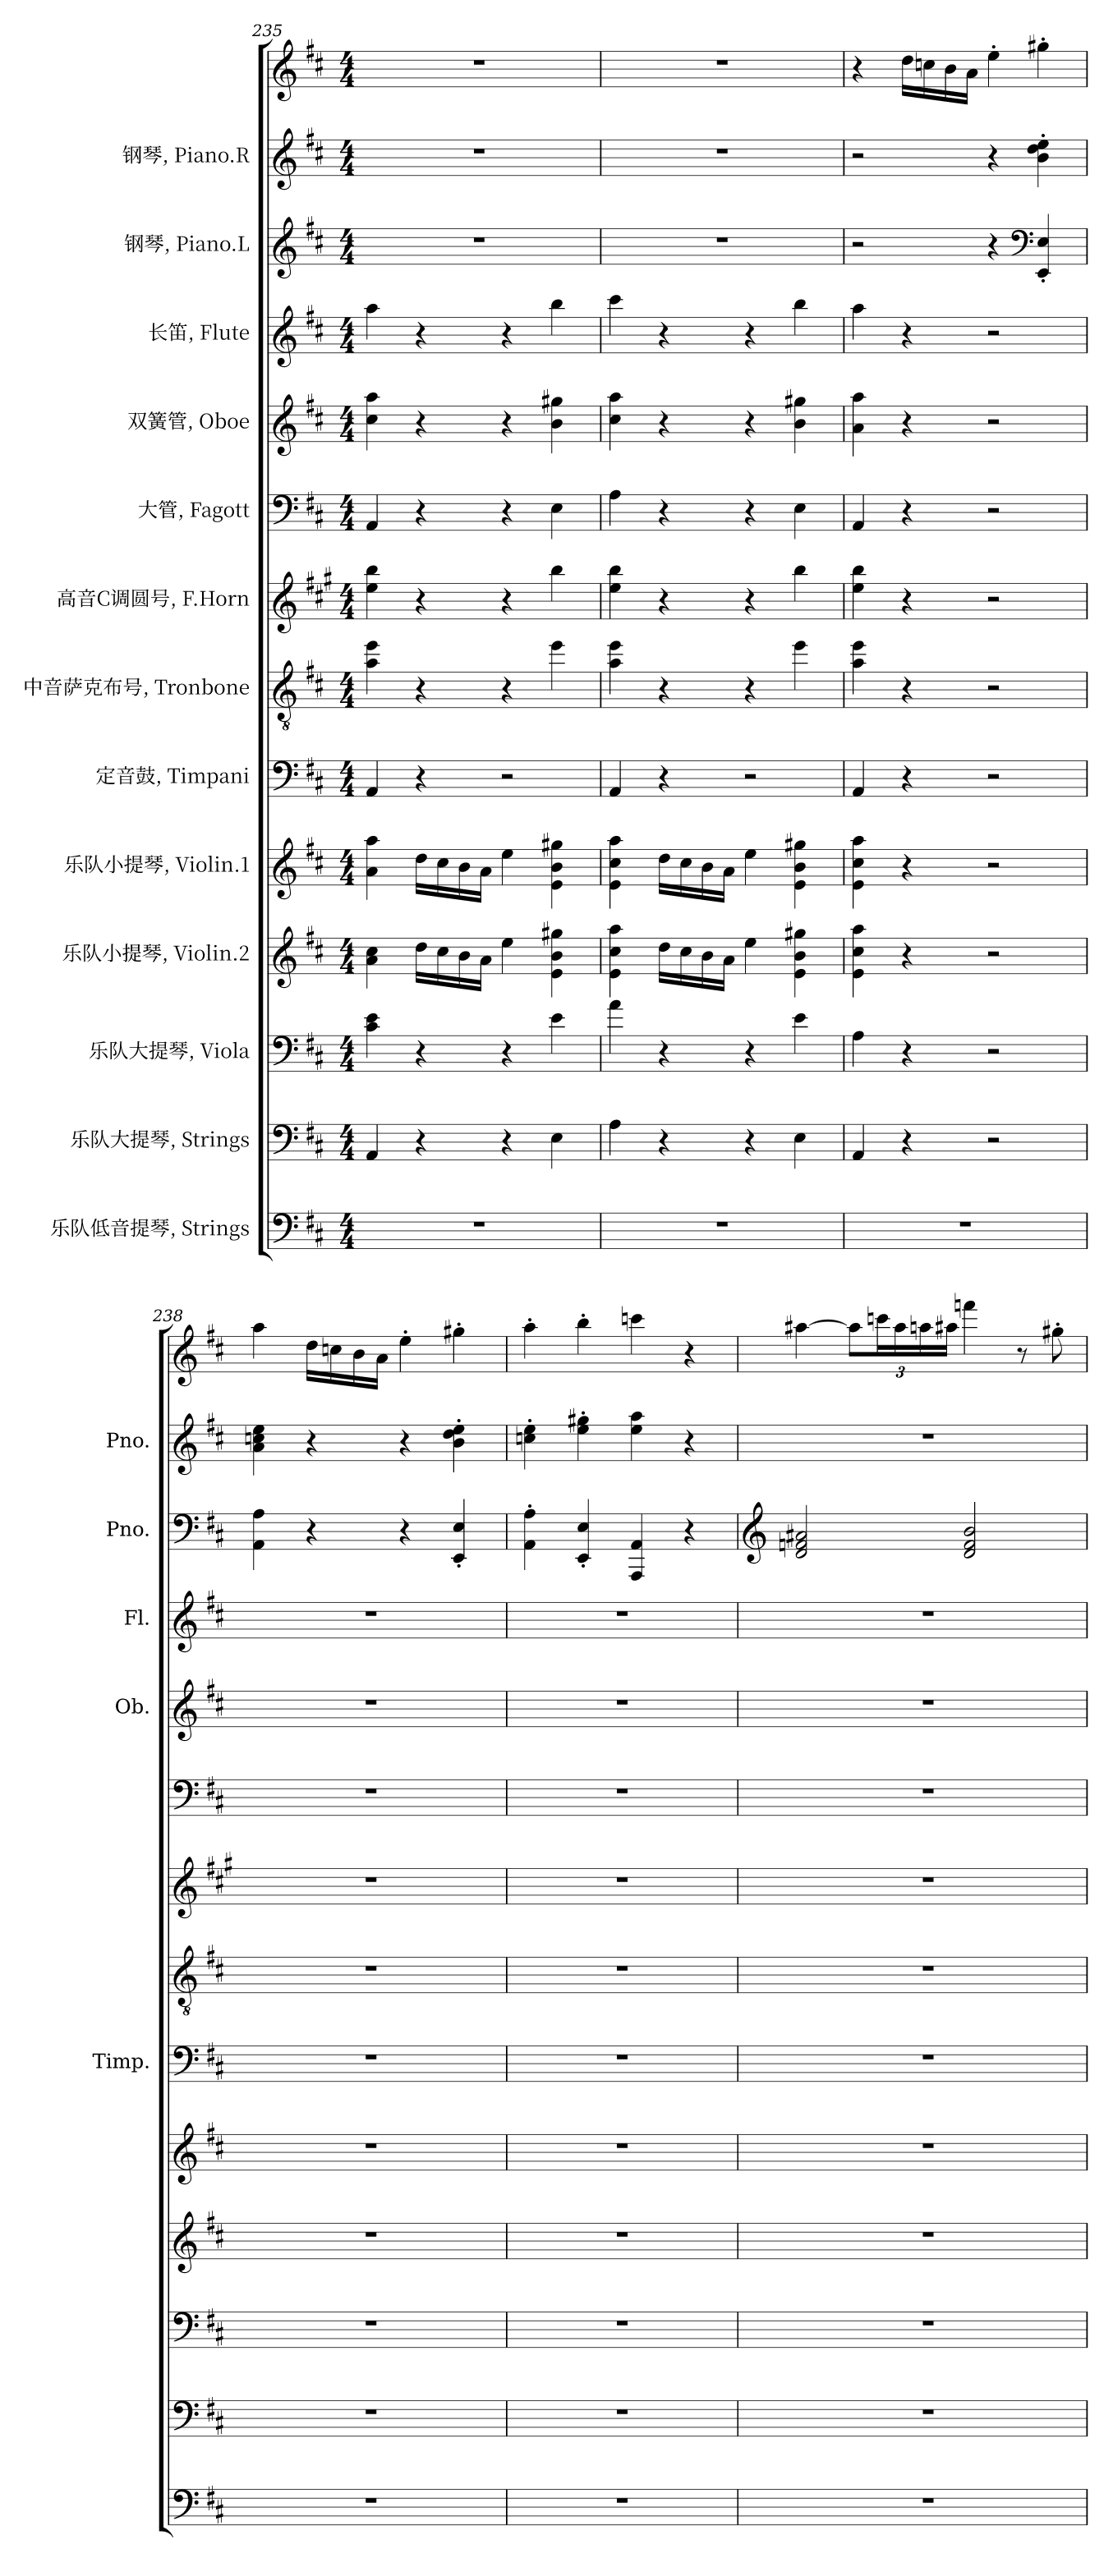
**kern	**kern	**kern	**kern	**kern	**kern	**kern	**kern	**kern	**kern	**kern	**kern	**kern	**kern
*part13	*part12	*part11	*part10	*part9	*part8	*part7	*part6	*part5	*part4	*part3	*part2	*part1	*part1
*staff14	*staff13	*staff12	*staff11	*staff10	*staff9	*staff8	*staff7	*staff6	*staff5	*staff4	*staff3	*staff2	*staff1
*I"乐队低音提琴, Strings	*I"乐队大提琴, Strings	*I"乐队大提琴, Viola	*I"乐队小提琴, Violin.2	*I"乐队小提琴, Violin.1	*I"定音鼓, Timpani	*I"中音萨克布号, Tronbone	*I"高音C调圆号, F.Horn	*I"大管, Fagott	*I"双簧管, Oboe	*I"长笛, Flute	*I"钢琴, Piano.L	*I"钢琴, Piano.R	*
*	*	*	*	*	*I'Timp.	*	*	*	*I'Ob.	*I'Fl.	*I'Pno.	*I'Pno.	*
*clefF4	*clefF4	*clefF4	*clefG2	*clefG2	*clefF4	*clefGv2	*clefG2	*clefF4	*clefG2	*clefG2	*clefG2	*clefG2	*clefG2
*ITrd7c12	*	*	*	*	*	*	*ITrd4c7	*	*	*	*	*	*
*k[f#c#]	*k[f#c#]	*k[f#c#]	*k[f#c#]	*k[f#c#]	*k[f#c#]	*k[f#c#]	*k[f#c#]	*k[f#c#]	*k[f#c#]	*k[f#c#]	*k[f#c#]	*k[f#c#]	*k[f#c#]
*M4/4	*M4/4	*M4/4	*M4/4	*M4/4	*M4/4	*M4/4	*M4/4	*M4/4	*M4/4	*M4/4	*M4/4	*M4/4	*M4/4
=235	=235	=235	=235	=235	=235	=235	=235	=235	=235	=235	=235	=235	=235
1r	4AA/	4c#\ 4e\	4a\ 4cc#\	4a\ 4aa\	4AA/	4a\ 4ee\	4a\ 4ee\	4AA/	4cc#\ 4aa\	4aa\	1r	1r	1r
.	4r	4r	16dd\LL	16dd\LL	4r	4r	4r	4r	4r	4r	.	.	.
.	.	.	16cc#\	16cc#\	.	.	.	.	.	.	.	.	.
.	.	.	16b\	16b\	.	.	.	.	.	.	.	.	.
.	.	.	16a\JJ	16a\JJ	.	.	.	.	.	.	.	.	.
.	4r	4r	4ee\	4ee\	2r	4r	4r	4r	4r	4r	.	.	.
.	4E\	4e\	4e\ 4b\ 4gg#X\	4e\ 4b\ 4gg#X\	.	4ee\	4ee\	4E\	4b\ 4gg#X\	4bb\	.	.	.
=236	=236	=236	=236	=236	=236	=236	=236	=236	=236	=236	=236	=236	=236
1r	4A\	4a\	4e\ 4cc#\ 4aa\	4e\ 4cc#\ 4aa\	4AA/	4a\ 4ee\	4a\ 4ee\	4A\	4cc#\ 4aa\	4ccc#\	1r	1r	1r
.	4r	4r	16dd\LL	16dd\LL	4r	4r	4r	4r	4r	4r	.	.	.
.	.	.	16cc#\	16cc#\	.	.	.	.	.	.	.	.	.
.	.	.	16b\	16b\	.	.	.	.	.	.	.	.	.
.	.	.	16a\JJ	16a\JJ	.	.	.	.	.	.	.	.	.
.	4r	4r	4ee\	4ee\	2r	4r	4r	4r	4r	4r	.	.	.
.	4E\	4e\	4e\ 4b\ 4gg#X\	4e\ 4b\ 4gg#X\	.	4ee\	4ee\	4E\	4b\ 4gg#X\	4bb\	.	.	.
!!LO:PB:g=z
=237	=237	=237	=237	=237	=237	=237	=237	=237	=237	=237	=237	=237	=237
1r	4AA/	4A\	4e\ 4cc#\ 4aa\	4e\ 4cc#\ 4aa\	4AA/	4a\ 4ee\	4a\ 4ee\	4AA/	4a\ 4aa\	4aa\	2r	2r	4r
.	4r	4r	4r	4r	4r	4r	4r	4r	4r	4r	.	.	16dd\LL
.	.	.	.	.	.	.	.	.	.	.	.	.	16ccn\
.	.	.	.	.	.	.	.	.	.	.	.	.	16b\
.	.	.	.	.	.	.	.	.	.	.	.	.	16a\JJ
.	2r	2r	2r	2r	2r	2r	2r	2r	2r	2r	4r	4r	4ee'\
*	*	*	*	*	*	*	*	*	*	*	*clefF4	*	*
.	.	.	.	.	.	.	.	.	.	.	4EE/' 4E/'	4b\' 4dd\' 4ee\'	4gg#X'\
=238	=238	=238	=238	=238	=238	=238	=238	=238	=238	=238	=238	=238	=238
1r	1r	1r	1r	1r	1r	1r	1r	1r	1r	1r	4AA\ 4A\	4a\ 4ccn\ 4ee\	4aa\
.	.	.	.	.	.	.	.	.	.	.	4r	4r	16dd\LL
.	.	.	.	.	.	.	.	.	.	.	.	.	16ccn\
.	.	.	.	.	.	.	.	.	.	.	.	.	16b\
.	.	.	.	.	.	.	.	.	.	.	.	.	16a\JJ
.	.	.	.	.	.	.	.	.	.	.	4r	4r	4ee'\
.	.	.	.	.	.	.	.	.	.	.	4EE/' 4E/'	4b\' 4dd\' 4ee\'	4gg#X'\
=239	=239	=239	=239	=239	=239	=239	=239	=239	=239	=239	=239	=239	=239
1r	1r	1r	1r	1r	1r	1r	1r	1r	1r	1r	4AA\' 4A\'	4ccn\' 4ee\'	4aa'\
.	.	.	.	.	.	.	.	.	.	.	4EE/' 4E/'	4ee\' 4gg#X\'	4bb'\
.	.	.	.	.	.	.	.	.	.	.	4AAA/ 4AA/	4ee\ 4aa\	4cccn\
.	.	.	.	.	.	.	.	.	.	.	4r	4r	4r
!!LO:PB:g=z
=240	=240	=240	=240	=240	=240	=240	=240	=240	=240	=240	=240	=240	=240
*	*	*	*	*	*	*	*	*	*	*	*clefG2	*	*
1r	1r	1r	1r	1r	1r	1r	1r	1r	1r	1r	2d/ 2fn/ 2a#X/	1r	[4aa#X\
*	*	*	*	*	*	*	*	*	*	*	*	*	*Xbrackettup
.	.	.	.	.	.	.	.	.	.	.	.	.	12aa#\L]
.	.	.	.	.	.	.	.	.	.	.	.	.	24cccn\L
.	.	.	.	.	.	.	.	.	.	.	.	.	24aa#\
.	.	.	.	.	.	.	.	.	.	.	.	.	24aan\
.	.	.	.	.	.	.	.	.	.	.	.	.	24aa#X\JJ
.	.	.	.	.	.	.	.	.	.	.	2d/ 2f/ 2b/	.	4fffn\
.	.	.	.	.	.	.	.	.	.	.	.	.	8r
.	.	.	.	.	.	.	.	.	.	.	.	.	8gg#X'\
=	=	=	=	=	=	=	=	=	=	=	=	=	=
*-	*-	*-	*-	*-	*-	*-	*-	*-	*-	*-	*-	*-	*-
